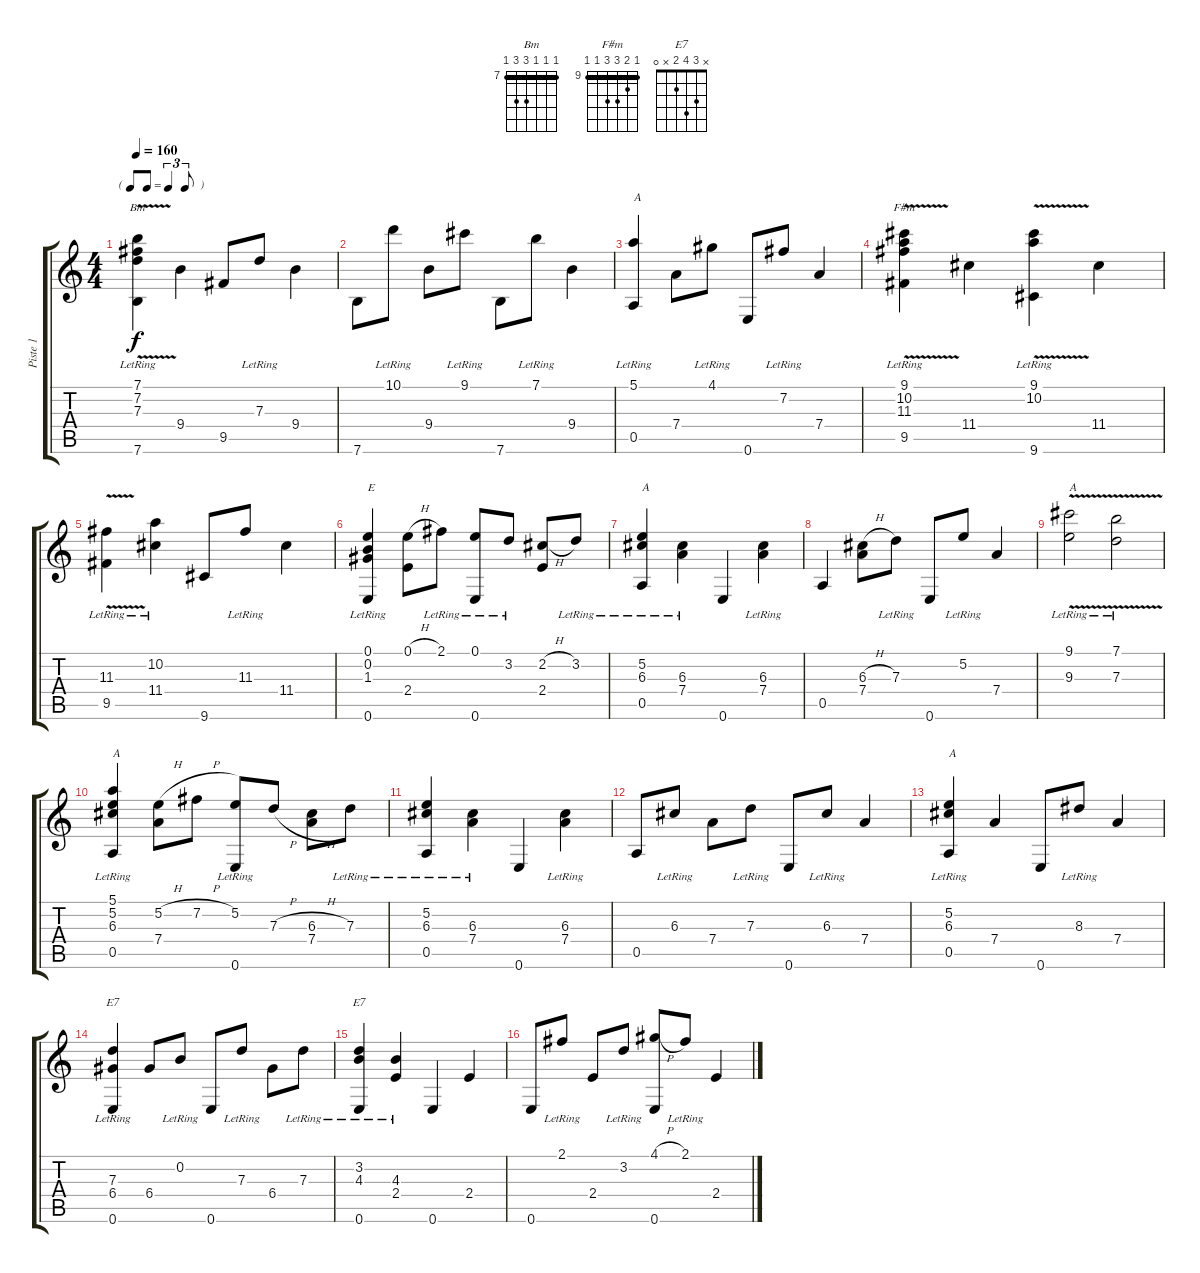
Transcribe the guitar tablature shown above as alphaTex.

\track ("Piste 1" "Piste 1") {instrument acousticguitarnylon}
\staff {score tabs}
\tuning (E4 B3 G3 D3 A2 E2) {hide}
\chord ("Bm" 7 7 7 9 9 7) {firstfret 7 barre 7}
\chord ("F#m" 9 10 11 11 9 9) {firstfret 9 barre 9}
\chord ("E7" x 0 7 6 x 0) {firstfret 6}
\chord ("E7" x 3 4 2 x 0)
\ts (4 4)
\tf triplet8th
\tempo 160
\clef g2
\ks c
(7.1{v lr} 7.2{lr} 7.3{lr} 7.6).4{ch "Bm" dy f} 9.4.4 9.5.8 7.3{lr}.8 9.4.4 |
7.6.8 10.1{lr}.8 9.4.8 9.1{lr}.8 7.6.8 7.1{lr}.8 9.4.4 |
(5.1{lr} 0.5).4{txt "A"} 7.4.8 4.1{lr}.8 0.6.8 7.2{lr}.8 7.4.4 |
(9.1{v lr} 10.2{lr} 11.3{lr} 9.5).4{ch "F#m"} 11.4.4 (9.1{v lr} 10.2{lr} 9.6).4 11.4.4 |
(11.3{v lr} 9.5).4 (10.2{lr} 11.4).4 9.6.8 11.3{lr}.8 11.4.4 |
(0.1{lr} 0.2{lr} 1.3{lr} 0.6).4{txt "E"} (0.1{h} 2.4).8 2.1{lr}.8 (0.1{lr} 0.6).8 3.2{lr}.8 (2.2{h} 2.4).8 3.2{lr}.8 |
(5.2{lr} 6.3{lr} 0.5).4{txt "A"} (6.3{lr} 7.4).4 0.6.4 (6.3{lr} 7.4).4 |
0.5.4 (6.3{h} 7.4).8 7.3{lr}.8 0.6.8 5.2{lr}.8 7.4.4 |
(9.1{v lr} 9.3{lr}).2{txt "A"} (7.1{v lr} 7.3{v lr}).2 |
(5.1{lr} 5.2{lr} 6.3{lr} 0.5).4{txt "A"} (5.2{h} 7.4).8 7.2{h}.8 (5.2{lr} 0.6).8 7.3{h}.8 (6.3{h} 7.4).8 7.3{lr}.8 |
(5.2{lr} 6.3{lr} 0.5).4 (6.3{lr} 7.4).4 0.6.4 (6.3{lr} 7.4).4 |
0.5.8 6.3{lr}.8 7.4.8 7.3{lr}.8 0.6.8 6.3{lr}.8 7.4.4 |
(5.2{lr} 6.3{lr} 0.5).4{txt "A"} 7.4.4 0.6.8 8.3{lr}.8 7.4.4 |
(7.3{lr} 6.4 0.6).4{ch "E7"} 6.4.8 0.2{lr}.8 0.6.8 7.3{lr}.8 6.4.8 7.3{lr}.8 |
(3.2{lr} 4.3{lr} 0.6).4{ch "E7"} (4.3{lr} 2.4).4 0.6.4 2.4.4 |
0.6.8 2.1{lr}.8 2.4.8 3.2{lr}.8 (4.1{h} 0.6).8 2.1{lr}.8 2.4.4
